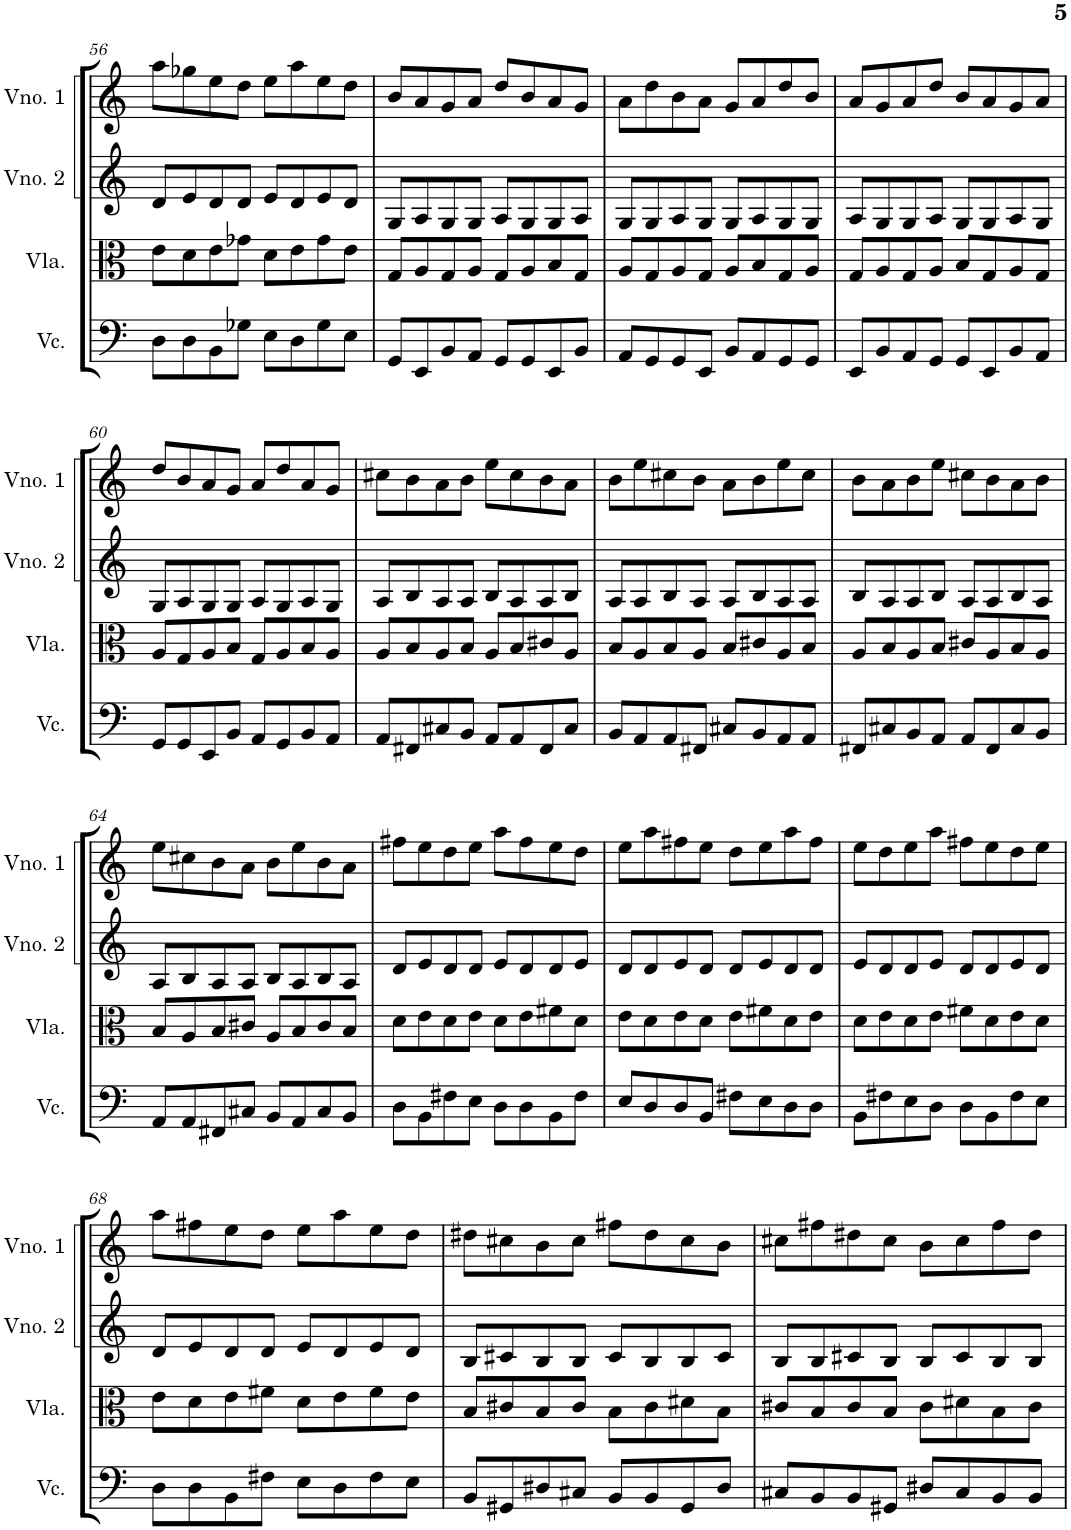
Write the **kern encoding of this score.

**kern	**kern	**kern	**kern
*part4	*part3	*part2	*part1
*staff4	*staff3	*staff2	*staff1
*I"Violoncelo	*I"Viola	*I"Violino 2	*I"Violino 1
*I'Vc.	*I'Vla.	*I'Vno. 2	*I'Vno. 1
!!LO:PB:g=z
*clefF4	*clefC3	*clefG2	*clefG2
*k[]	*k[]	*k[]	*k[]
*M4/4	*M4/4	*M4/4	*M4/4
=56	=56	=56	=56
8D\L	8e\L	8d/L	8aa\L
8D\	8d\	8e/	8gg-X\
8BB\	8e\	8d/	8ee\
8G-X\J	8g-X\J	8d/J	8dd\J
8E\L	8d\L	8e/L	8ee\L
8D\	8e\	8d/	8aa\
8G-\	8g-\	8e/	8ee\
8E\J	8e\J	8d/J	8dd\J
=57	=57	=57	=57
8GG/L	8G/L	8G/L	8b/L
8EE/	8A/	8A/	8a/
8BB/	8G/	8G/	8g/
8AA/J	8A/J	8G/J	8a/J
8GG/L	8G/L	8A/L	8dd/L
8GG/	8A/	8G/	8b/
8EE/	8B/	8G/	8a/
8BB/J	8G/J	8A/J	8g/J
=58	=58	=58	=58
8AA/L	8A/L	8G/L	8a\L
8GG/	8G/	8G/	8dd\
8GG/	8A/	8A/	8b\
8EE/J	8G/J	8G/J	8a\J
8BB/L	8A/L	8G/L	8g/L
8AA/	8B/	8A/	8a/
8GG/	8G/	8G/	8dd/
8GG/J	8A/J	8G/J	8b/J
=59	=59	=59	=59
8EE/L	8G/L	8A/L	8a/L
8BB/	8A/	8G/	8g/
8AA/	8G/	8G/	8a/
8GG/J	8A/J	8A/J	8dd/J
8GG/L	8B/L	8G/L	8b/L
8EE/	8G/	8G/	8a/
8BB/	8A/	8A/	8g/
8AA/J	8G/J	8G/J	8a/J
!!LO:LB:g=z
=60	=60	=60	=60
8GG/L	8A/L	8G/L	8dd/L
8GG/	8G/	8A/	8b/
8EE/	8A/	8G/	8a/
8BB/J	8B/J	8G/J	8g/J
8AA/L	8G/L	8A/L	8a/L
8GG/	8A/	8G/	8dd/
8BB/	8B/	8A/	8a/
8AA/J	8A/J	8G/J	8g/J
=61	=61	=61	=61
8AA/L	8A/L	8A/L	8cc#X\L
8FF#X/	8B/	8B/	8b\
8C#X/	8A/	8A/	8a\
8BB/J	8B/J	8A/J	8b\J
8AA/L	8A/L	8B/L	8ee\L
8AA/	8B/	8A/	8cc#\
8FF#/	8c#X/	8A/	8b\
8C#/J	8A/J	8B/J	8a\J
=62	=62	=62	=62
8BB/L	8B/L	8A/L	8b\L
8AA/	8A/	8A/	8ee\
8AA/	8B/	8B/	8cc#X\
8FF#X/J	8A/J	8A/J	8b\J
8C#X/L	8B/L	8A/L	8a\L
8BB/	8c#X/	8B/	8b\
8AA/	8A/	8A/	8ee\
8AA/J	8B/J	8A/J	8cc#\J
=63	=63	=63	=63
8FF#X/L	8A/L	8B/L	8b\L
8C#X/	8B/	8A/	8a\
8BB/	8A/	8A/	8b\
8AA/J	8B/J	8B/J	8ee\J
8AA/L	8c#X/L	8A/L	8cc#X\L
8FF#/	8A/	8A/	8b\
8C#/	8B/	8B/	8a\
8BB/J	8A/J	8A/J	8b\J
!!LO:LB:g=z
=64	=64	=64	=64
8AA/L	8B/L	8A/L	8ee\L
8AA/	8A/	8B/	8cc#X\
8FF#X/	8B/	8A/	8b\
8C#X/J	8c#X/J	8A/J	8a\J
8BB/L	8A/L	8B/L	8b\L
8AA/	8B/	8A/	8ee\
8C#/	8c#/	8B/	8b\
8BB/J	8B/J	8A/J	8a\J
=65	=65	=65	=65
8D\L	8d\L	8d/L	8ff#X\L
8BB\	8e\	8e/	8ee\
8F#X\	8d\	8d/	8dd\
8E\J	8e\J	8d/J	8ee\J
8D\L	8d\L	8e/L	8aa\L
8D\	8e\	8d/	8ff#\
8BB\	8f#X\	8d/	8ee\
8F#\J	8d\J	8e/J	8dd\J
=66	=66	=66	=66
8E/L	8e\L	8d/L	8ee\L
8D/	8d\	8d/	8aa\
8D/	8e\	8e/	8ff#X\
8BB/J	8d\J	8d/J	8ee\J
8F#X\L	8e\L	8d/L	8dd\L
8E\	8f#X\	8e/	8ee\
8D\	8d\	8d/	8aa\
8D\J	8e\J	8d/J	8ff#\J
=67	=67	=67	=67
8BB\L	8d\L	8e/L	8ee\L
8F#X\	8e\	8d/	8dd\
8E\	8d\	8d/	8ee\
8D\J	8e\J	8e/J	8aa\J
8D\L	8f#X\L	8d/L	8ff#X\L
8BB\	8d\	8d/	8ee\
8F#\	8e\	8e/	8dd\
8E\J	8d\J	8d/J	8ee\J
!!LO:LB:g=z
=68	=68	=68	=68
8D\L	8e\L	8d/L	8aa\L
8D\	8d\	8e/	8ff#X\
8BB\	8e\	8d/	8ee\
8F#X\J	8f#X\J	8d/J	8dd\J
8E\L	8d\L	8e/L	8ee\L
8D\	8e\	8d/	8aa\
8F#\	8f#\	8e/	8ee\
8E\J	8e\J	8d/J	8dd\J
=69	=69	=69	=69
8BB/L	8B/L	8B/L	8dd#X\L
8GG#X/	8c#X/	8c#X/	8cc#X\
8D#X/	8B/	8B/	8b\
8C#X/J	8c#/J	8B/J	8cc#\J
8BB/L	8B\L	8c#/L	8ff#X\L
8BB/	8c#\	8B/	8dd#\
8GG#/	8d#X\	8B/	8cc#\
8D#/J	8B\J	8c#/J	8b\J
=70	=70	=70	=70
8C#X/L	8c#X/L	8B/L	8cc#X\L
8BB/	8B/	8B/	8ff#X\
8BB/	8c#/	8c#X/	8dd#X\
8GG#X/J	8B/J	8B/J	8cc#\J
8D#X/L	8c#\L	8B/L	8b\L
8C#/	8d#X\	8c#/	8cc#\
8BB/	8B\	8B/	8ff#\
8BB/J	8c#\J	8B/J	8dd#\J
=	=	=	=
*-	*-	*-	*-
